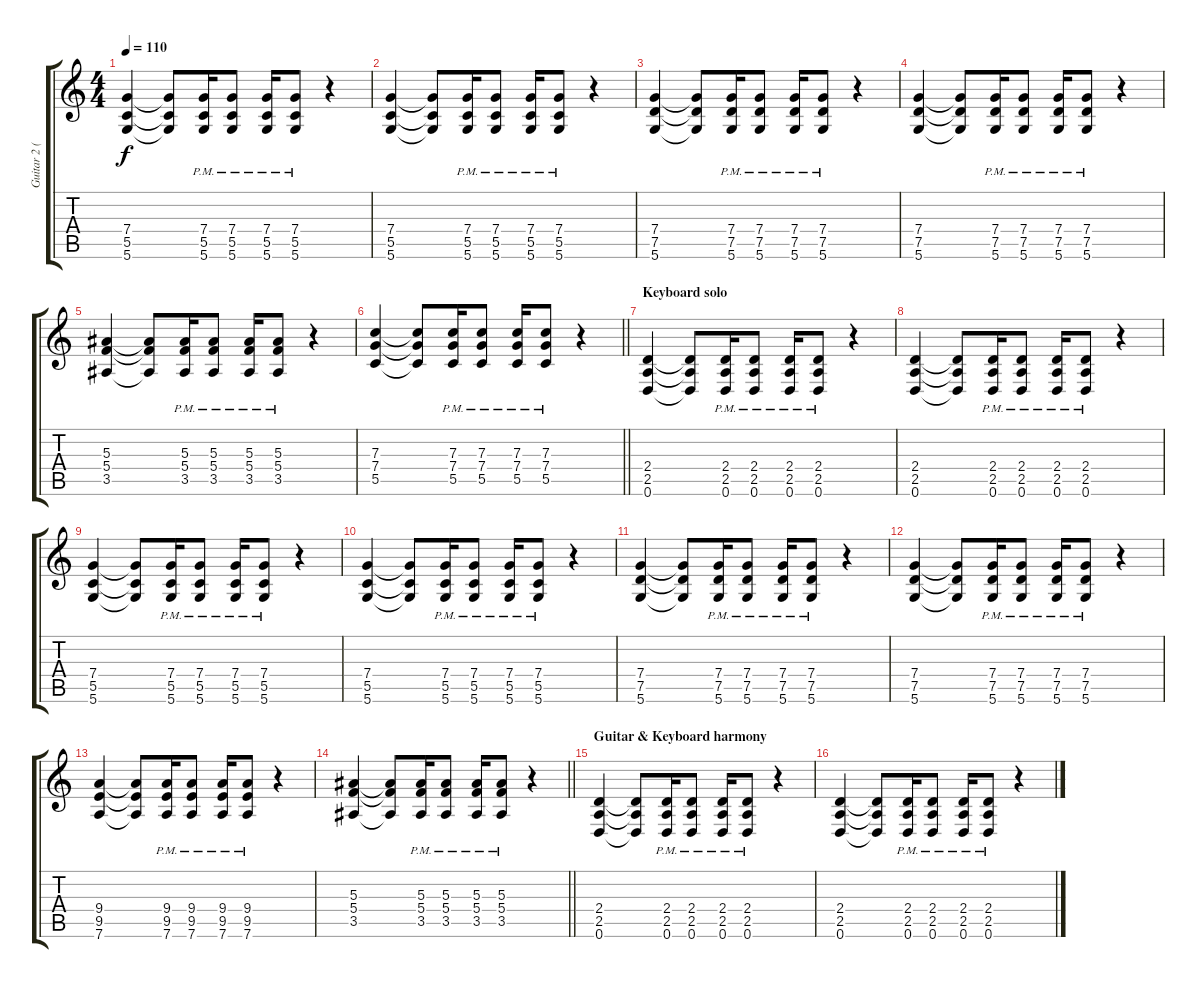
\track ("Guitar 2 (Rhythm)" "Guitar 2 (") {instrument distortionguitar}
\staff {score tabs}
\tuning (D4 A3 F3 C3 G2 D2) {hide}
\ts (4 4)
\tempo 110
\clef g2
\ks c
(7.4 5.5 5.6).4{dy f} (7.4{t} 5.5{t} 5.6{t}).8 (7.4{pm} 5.5{pm} 5.6{pm}).16 (7.4{pm} 5.5{pm} 5.6{pm}).8 (7.4{pm} 5.5{pm} 5.6{pm}).16 (7.4{pm} 5.5{pm} 5.6{pm}).8 r.4 |
(7.4 5.5 5.6).4 (7.4{t} 5.5{t} 5.6{t}).8 (7.4{pm} 5.5{pm} 5.6{pm}).16 (7.4{pm} 5.5{pm} 5.6{pm}).8 (7.4{pm} 5.5{pm} 5.6{pm}).16 (7.4{pm} 5.5{pm} 5.6{pm}).8 r.4 |
(7.4 7.5 5.6).4 (7.4{t} 7.5{t} 5.6{t}).8 (7.4{pm} 7.5{pm} 5.6{pm}).16 (7.4{pm} 7.5{pm} 5.6{pm}).8 (7.4{pm} 7.5{pm} 5.6{pm}).16 (7.4{pm} 7.5{pm} 5.6{pm}).8 r.4 |
(7.4 7.5 5.6).4 (7.4{t} 7.5{t} 5.6{t}).8 (7.4{pm} 7.5{pm} 5.6{pm}).16 (7.4{pm} 7.5{pm} 5.6{pm}).8 (7.4{pm} 7.5{pm} 5.6{pm}).16 (7.4{pm} 7.5{pm} 5.6{pm}).8 r.4 |
(5.3 5.4 3.5).4 (5.3{t} 5.4{t} 3.5{t}).8 (5.3{pm} 5.4{pm} 3.5{pm}).16 (5.3{pm} 5.4{pm} 3.5{pm}).8 (5.3{pm} 5.4{pm} 3.5{pm}).16 (5.3{pm} 5.4{pm} 3.5{pm}).8 r.4 |
\barLineRight lightlight
(7.3 7.4 5.5).4 (7.3{t} 7.4{t} 5.5{t}).8 (7.3{pm} 7.4{pm} 5.5{pm}).16 (7.3{pm} 7.4{pm} 5.5{pm}).8 (7.3{pm} 7.4{pm} 5.5{pm}).16 (7.3{pm} 7.4{pm} 5.5{pm}).8 r.4 |
\section ("" "Keyboard solo")
(2.4 2.5 0.6).4 (2.4{t} 2.5{t} 0.6{t}).8 (2.4{pm} 2.5{pm} 0.6{pm}).16 (2.4{pm} 2.5{pm} 0.6{pm}).8 (2.4{pm} 2.5{pm} 0.6{pm}).16 (2.4{pm} 2.5{pm} 0.6{pm}).8 r.4 |
(2.4 2.5 0.6).4 (2.4{t} 2.5{t} 0.6{t}).8 (2.4{pm} 2.5{pm} 0.6{pm}).16 (2.4{pm} 2.5{pm} 0.6{pm}).8 (2.4{pm} 2.5{pm} 0.6{pm}).16 (2.4{pm} 2.5{pm} 0.6{pm}).8 r.4 |
(7.4 5.5 5.6).4 (7.4{t} 5.5{t} 5.6{t}).8 (7.4{pm} 5.5{pm} 5.6{pm}).16 (7.4{pm} 5.5{pm} 5.6{pm}).8 (7.4{pm} 5.5{pm} 5.6{pm}).16 (7.4{pm} 5.5{pm} 5.6{pm}).8 r.4 |
(7.4 5.5 5.6).4 (7.4{t} 5.5{t} 5.6{t}).8 (7.4{pm} 5.5{pm} 5.6{pm}).16 (7.4{pm} 5.5{pm} 5.6{pm}).8 (7.4{pm} 5.5{pm} 5.6{pm}).16 (7.4{pm} 5.5{pm} 5.6{pm}).8 r.4 |
(7.4 7.5 5.6).4 (7.4{t} 7.5{t} 5.6{t}).8 (7.4{pm} 7.5{pm} 5.6{pm}).16 (7.4{pm} 7.5{pm} 5.6{pm}).8 (7.4{pm} 7.5{pm} 5.6{pm}).16 (7.4{pm} 7.5{pm} 5.6{pm}).8 r.4 |
(7.4 7.5 5.6).4 (7.4{t} 7.5{t} 5.6{t}).8 (7.4{pm} 7.5{pm} 5.6{pm}).16 (7.4{pm} 7.5{pm} 5.6{pm}).8 (7.4{pm} 7.5{pm} 5.6{pm}).16 (7.4{pm} 7.5{pm} 5.6{pm}).8 r.4 |
(9.4 9.5 7.6).4 (9.4{t} 9.5{t} 7.6{t}).8 (9.4{pm} 9.5{pm} 7.6{pm}).16 (9.4{pm} 9.5{pm} 7.6{pm}).8 (9.4{pm} 9.5{pm} 7.6{pm}).16 (9.4{pm} 9.5{pm} 7.6{pm}).8 r.4 |
\barLineRight lightlight
(5.3 5.4 3.5).4 (5.3{t} 5.4{t} 3.5{t}).8 (5.3{pm} 5.4{pm} 3.5{pm}).16 (5.3{pm} 5.4{pm} 3.5{pm}).8 (5.3{pm} 5.4{pm} 3.5{pm}).16 (5.3{pm} 5.4{pm} 3.5{pm}).8 r.4 |
\section ("" "Guitar & Keyboard harmony")
(2.4 2.5 0.6).4 (2.4{t} 2.5{t} 0.6{t}).8 (2.4{pm} 2.5{pm} 0.6{pm}).16 (2.4{pm} 2.5{pm} 0.6{pm}).8 (2.4{pm} 2.5{pm} 0.6{pm}).16 (2.4{pm} 2.5{pm} 0.6{pm}).8 r.4 |
(2.4 2.5 0.6).4 (2.4{t} 2.5{t} 0.6{t}).8 (2.4{pm} 2.5{pm} 0.6{pm}).16 (2.4{pm} 2.5{pm} 0.6{pm}).8 (2.4{pm} 2.5{pm} 0.6{pm}).16 (2.4{pm} 2.5{pm} 0.6{pm}).8 r.4
